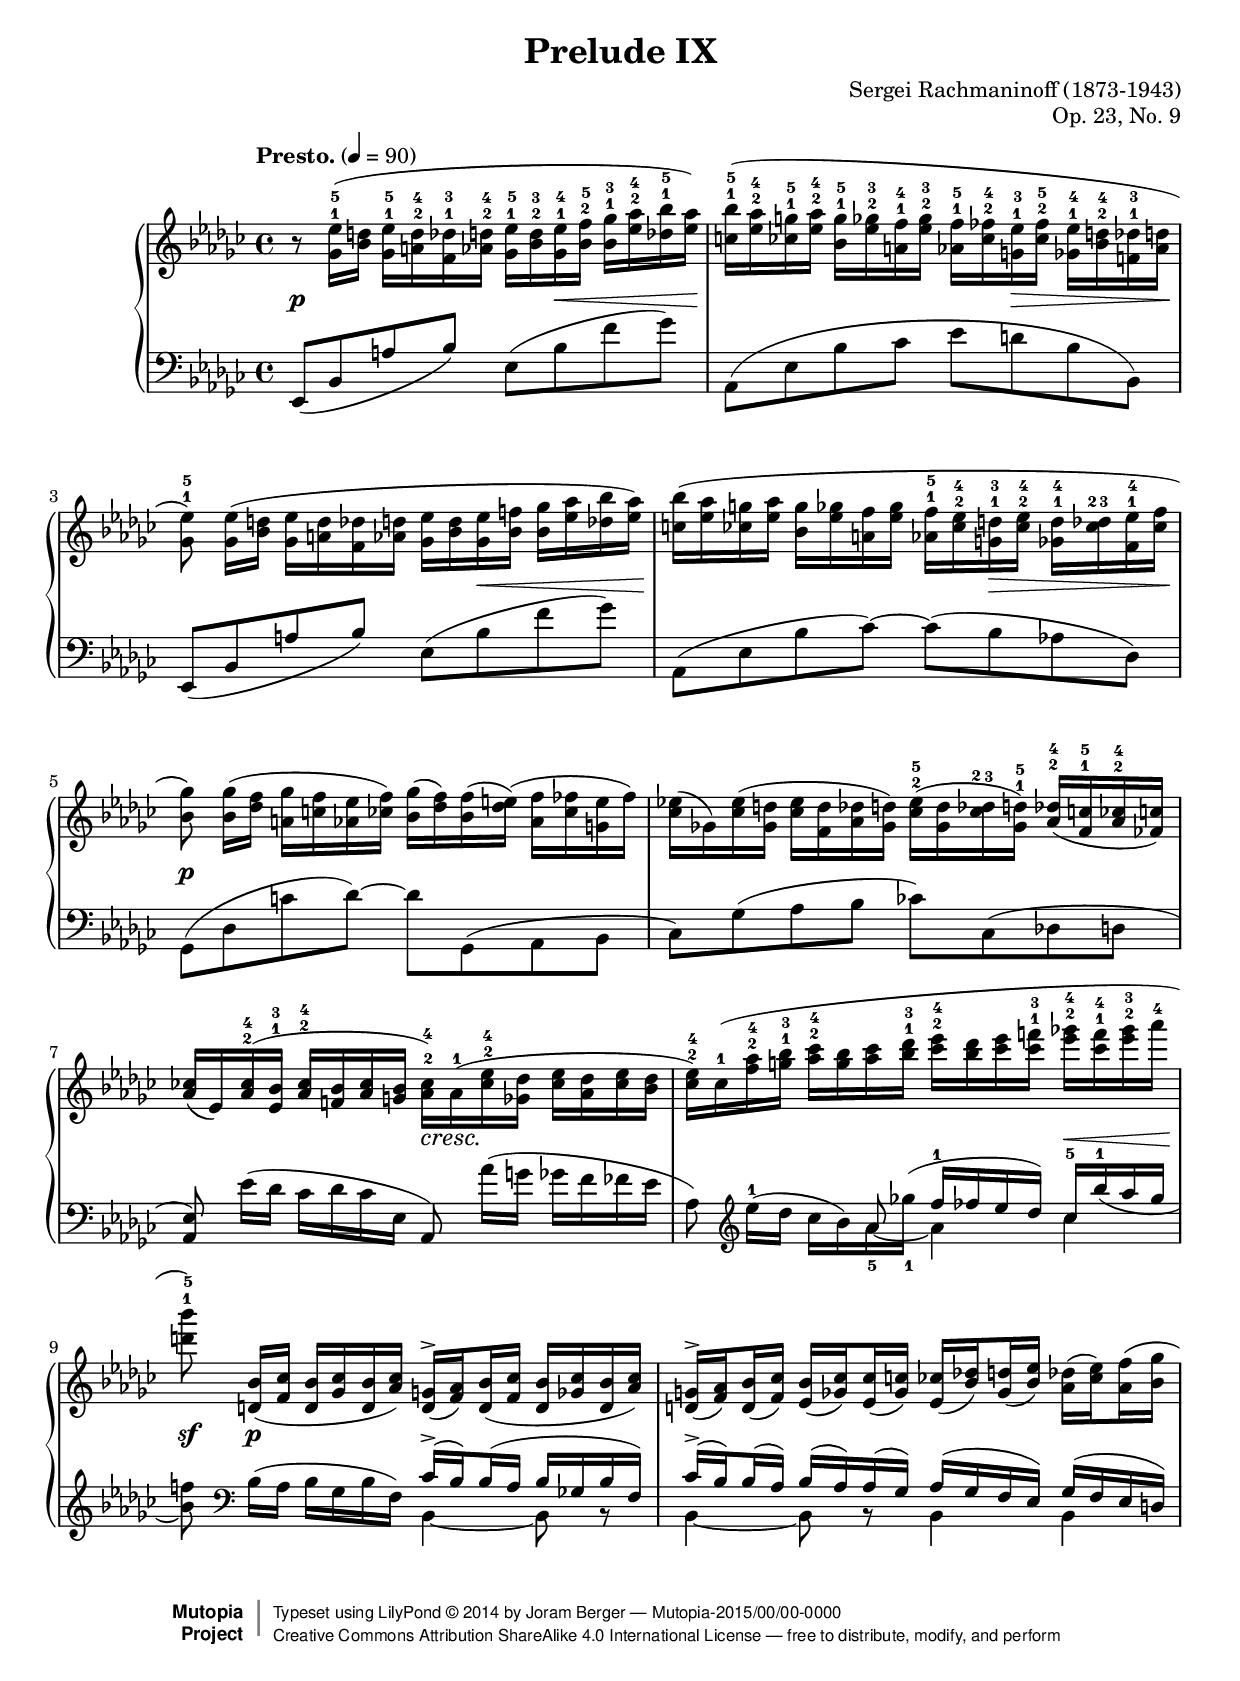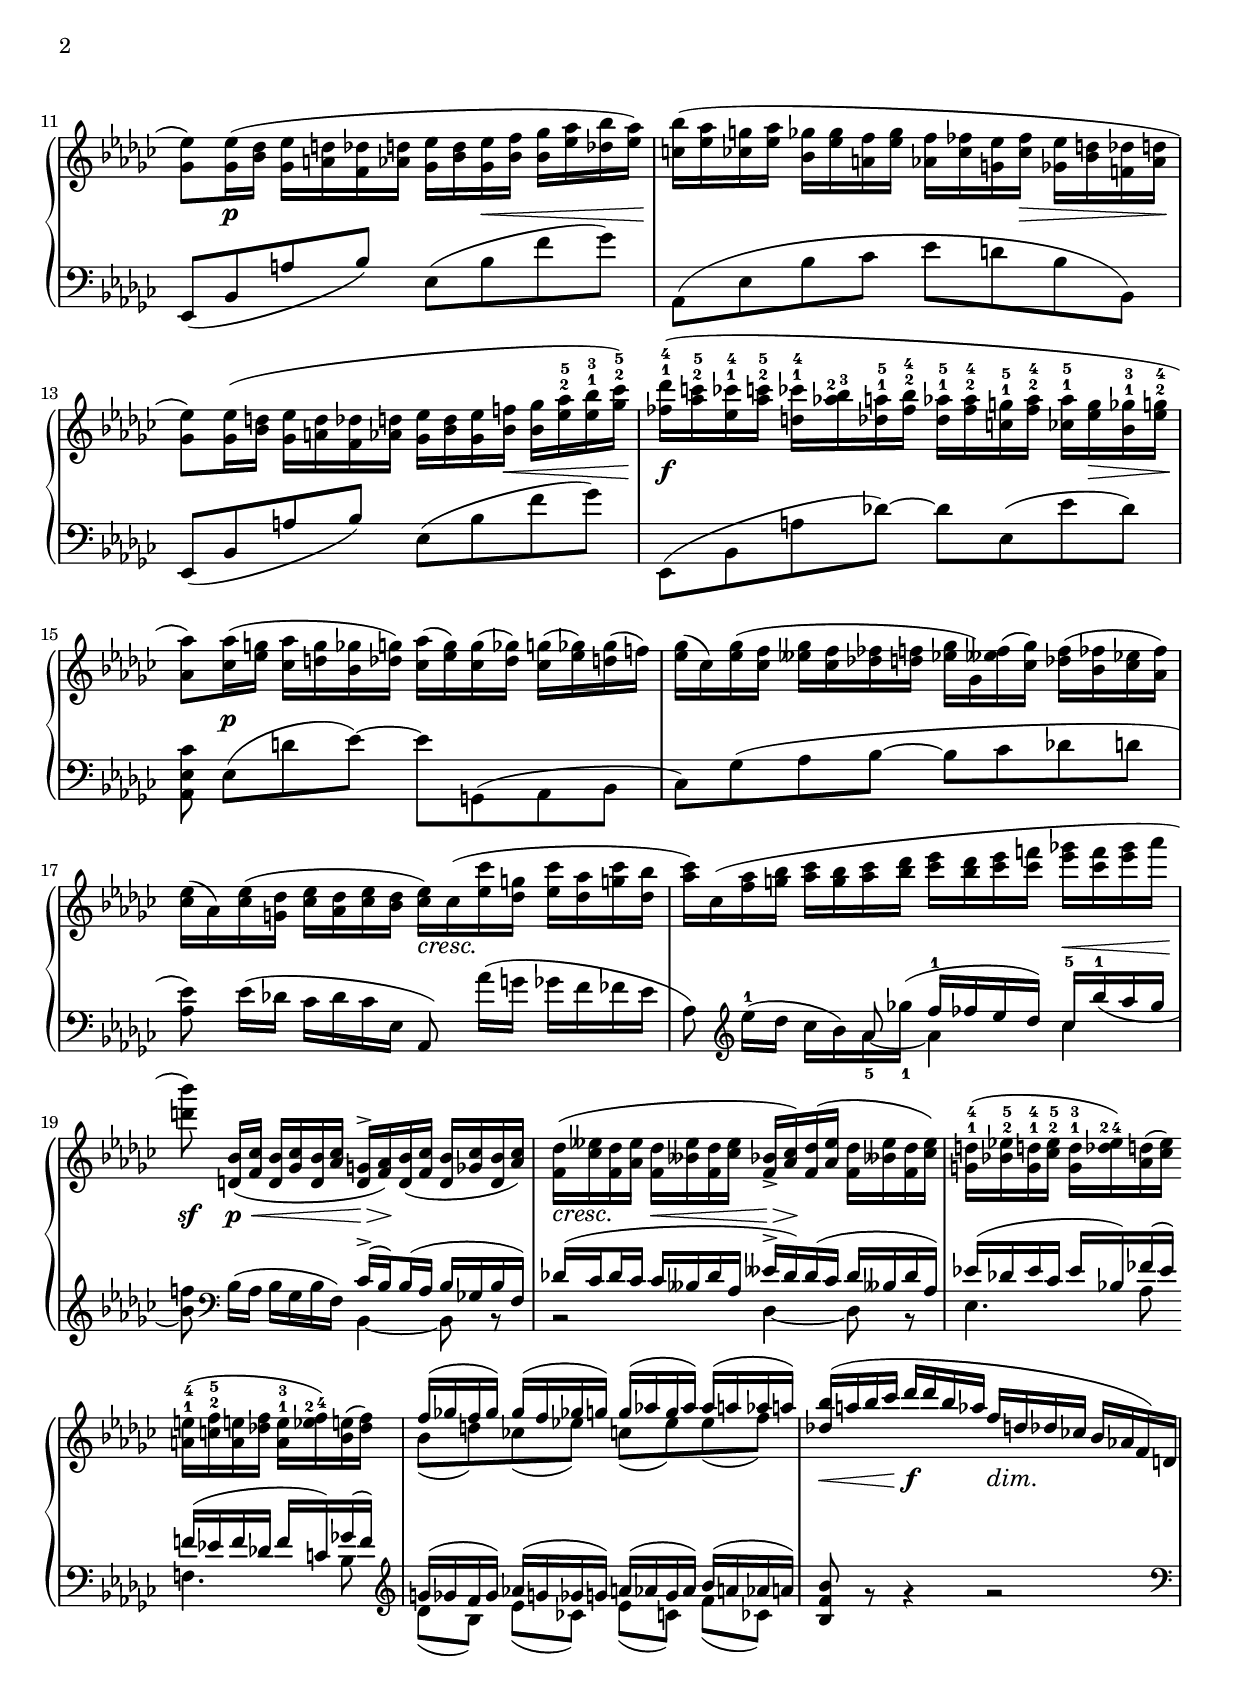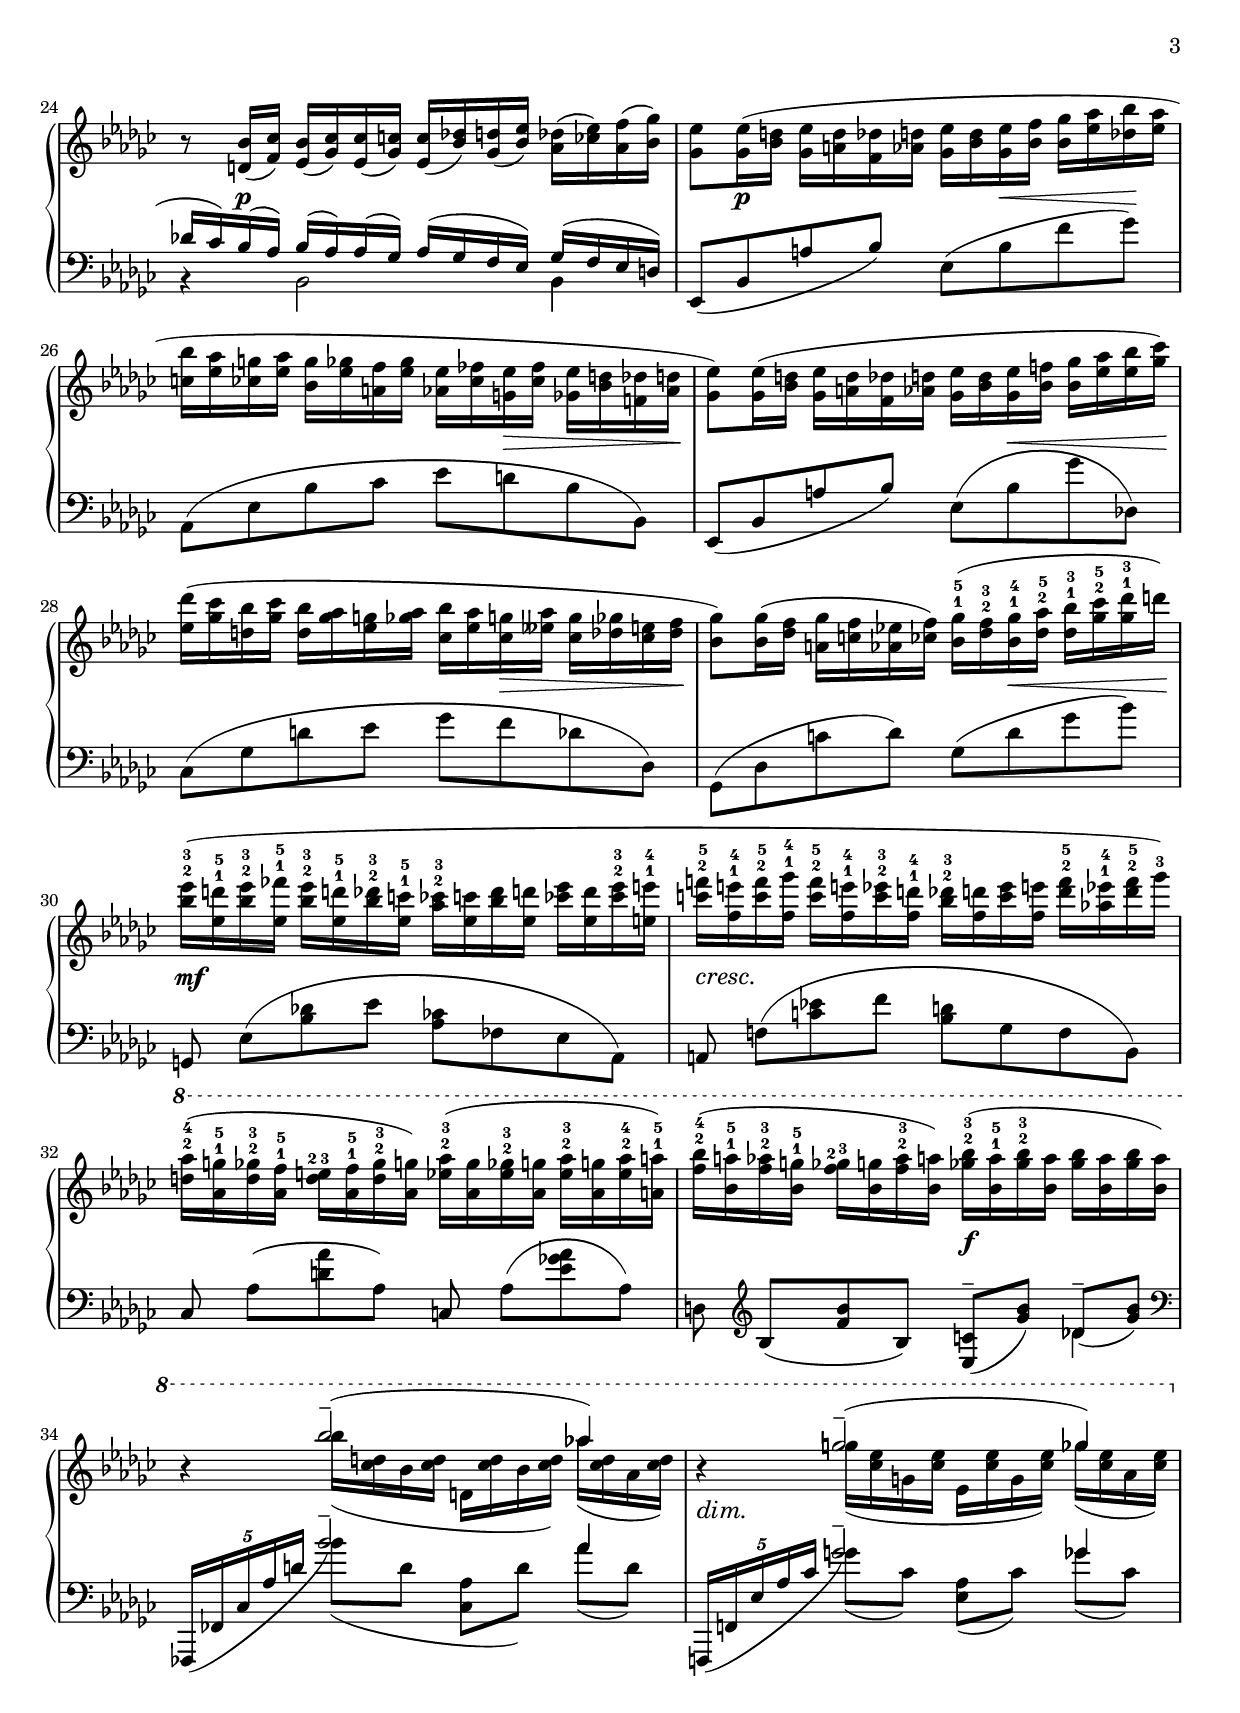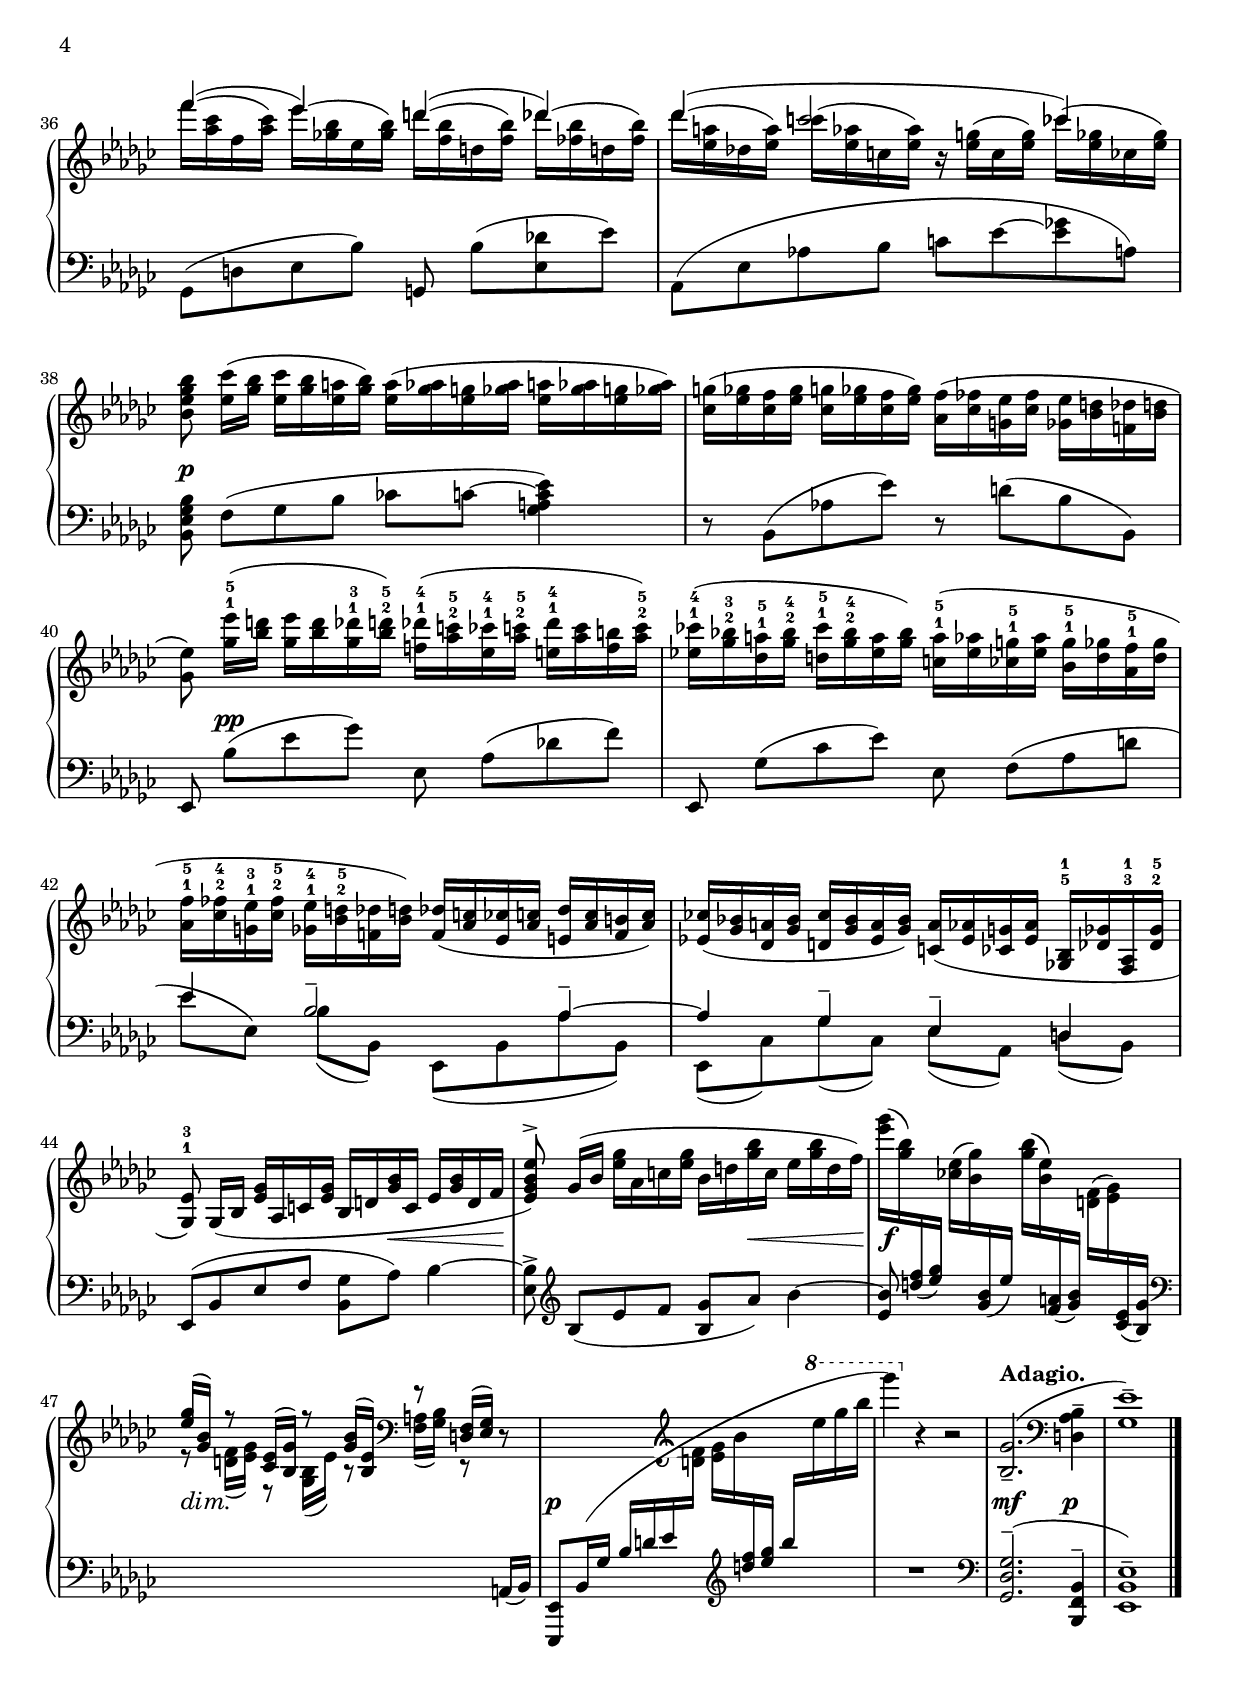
%%--------------------------------------------------------------------
% LilyPond typesetting of Rachmaninoff Prelude Op. 23 No. 5
%%--------------------------------------------------------------------

\version "2.19.16"
\language "deutsch"
\include "articulate.ly"

%\include "editorial-tools/edition-engraver/definitions.ily"

squeezeNotation = {
  \temporary \override Staff.AccidentalPlacement #'right-padding = #-0.05
  
  % TODO: also override LedgerLineSpanner.minimum-length-fraction
  
  % TODO: should use narrow accidentals when they're available,
  % http://code.google.com/p/lilypond/issues/detail?id=2203
  % TODO: only make the override if the stencil exists
  % (currently the function fails when the stencil is empty).
  \temporary \override Staff.Accidental #'stencil =
  #(lambda (grob)
     (ly:stencil-scale (ly:accidental-interface::print grob) 0.92 1))
  
  % TODO: design a narrow notehead glyph??
  % TODO: only make the override if the stencil exists
  % (currently the function fails when the stencil is empty).
  \temporary \override Staff.NoteHead #'stencil =
  #(lambda (grob)
     (ly:stencil-scale (ly:note-head::print grob) 0.96 1.02))
  
  % also, change tracking between letters (there is some snippet doing this)
  % TODO: only make the override if the stencil exists
  % (currently the function fails when the stencil is empty).
  \temporary \override Lyrics.LyricText #'stencil =
  #(lambda (grob)
     (ly:stencil-scale (lyric-text::print grob) 0.92 1))
}


% values between 17 and 19 look acceptable (some tweaks needed though)
#(set-global-staff-size 19.0) % 18

%----- Notes ---------------------------------------------------------
% - the choice between r and s in voices follows the Gutheil source,
%   however, LilyPond prefers to put them them in the order of the
%   voices, i.e. mostly below the staff.
% - stems and articulations are not always consistent in the source
% - the maintainer does not recommend the original tempo

%----- Known problems ------------------------------------------------
% - midi is not nice
% - quite some slurs would need further adjustments (\shape)
% - some hairpins could be better aligned (extra-offset)
% - there are many semiquaver rests at odd places
% - a larger staff size would be possible if clef changes required
%   less space (cf. m. 69 - 71). This would reduce the white space
%   between staves
% - there are 'Impossible or ambiguous (de)crescendo in MIDI.' errors
% - there may be typos

%--------Definitions and shorthands

%\include "openlilylib"
%\useLibrary Stylesheets
%\useNotationFont Greyerzer
%\displayNotationFonts

% shrink hairpin (like in second measure)
hairpin = {
  \once \override Hairpin.extra-offset = #'(0 . -0.8)
  \once \override Hairpin.height = 0.5
}

% same for the lower voice
hairpinII = {
  \once \override Hairpin.height = 0.5
}

shpeSL =  \shape #'((1 . -0.6) (1 . -0.8) (0 . 0) (0 . 0)) Slur

% switch from upper staff (main droite) to lower (main gauche) and vice versa
mg = { \change Staff = "mg" \voiceOne }
md = { \change Staff = "md" \voiceTwo }

% merge note heads of same pitches from different voices like in measure 41
merge = {
  \once \override Staff.NoteColumn.force-hshift = 0
}

% new dynamic mark: ff with white background for measure 24
whiteff = #(make-dynamic-script #{
  \markup \whiteout \pad-markup #0.4 \dynamic ff
#})

% new dynamic mark: pp leggiero for measure 84
ppLeg = #(make-dynamic-script #{
  \markup {
    \dynamic pp
    \with-dimensions #'(0 . 0) #'(0 . 0)
    \normal-text \italic leggiero
  }
#})

whit = 
\tweak #'extra-offset #'(0 . -4.4)
\tweak #'X-offset #-3.3
\tweak #'color #white
\tweak #'outside-staff-priority ##f
^\markup \rounded-box "  "

% move dynamics (either in x and y by a pair or in y by a number)
dyn =
#(define-music-function (parser location shift) (number-or-pair?)
   (_i "Shift dynamics.")
   (if (pair? shift)
       #{
         \once \override DynamicText.extra-offset = $shift
         \once \override DynamicTextSpanner.extra-offset = $shift
         \once \override Hairpin.extra-offset = $shift
       #}
       #{
         \once \override DynamicText.extra-offset = #(cons 0 shift)
         \once \override DynamicTextSpanner.extra-offset = #(cons 0 shift)
         \once \override Hairpin.extra-offset = #(cons 0 shift)
       #}))


% paper and header -------------------------------------

\paper {
  top-margin = 8\mm                              %-minimum top-margin: 8mm
  top-markup-spacing.basic-distance = #6         %-dist. from bottom of top margin to the first markup/title
  markup-system-spacing.basic-distance = #5      %-dist. from header/title to first system
  top-system-spacing.basic-distance = #12        %-dist. from top margin to system in pages with no titles
  last-bottom-spacing.basic-distance = #12       %-pads music from copyright block
  ragged-last = ##f
  ragged-bottom = ##f
  ragged-last-bottom = ##f
  page-count = #4
}

\header {
  % visible headers
  title = "Prelude IX"
  composer = "Sergei Rachmaninoff (1873-1943)"
  opus = "Op. 23, No. 9"

  % meta information and Mutopia headers
  date = "1901"
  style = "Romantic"
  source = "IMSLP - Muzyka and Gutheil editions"
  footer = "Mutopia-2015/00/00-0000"
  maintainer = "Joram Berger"
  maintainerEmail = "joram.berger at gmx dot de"
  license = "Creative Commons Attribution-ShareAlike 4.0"
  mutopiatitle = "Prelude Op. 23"
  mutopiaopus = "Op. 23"
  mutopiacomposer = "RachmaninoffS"
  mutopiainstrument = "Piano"
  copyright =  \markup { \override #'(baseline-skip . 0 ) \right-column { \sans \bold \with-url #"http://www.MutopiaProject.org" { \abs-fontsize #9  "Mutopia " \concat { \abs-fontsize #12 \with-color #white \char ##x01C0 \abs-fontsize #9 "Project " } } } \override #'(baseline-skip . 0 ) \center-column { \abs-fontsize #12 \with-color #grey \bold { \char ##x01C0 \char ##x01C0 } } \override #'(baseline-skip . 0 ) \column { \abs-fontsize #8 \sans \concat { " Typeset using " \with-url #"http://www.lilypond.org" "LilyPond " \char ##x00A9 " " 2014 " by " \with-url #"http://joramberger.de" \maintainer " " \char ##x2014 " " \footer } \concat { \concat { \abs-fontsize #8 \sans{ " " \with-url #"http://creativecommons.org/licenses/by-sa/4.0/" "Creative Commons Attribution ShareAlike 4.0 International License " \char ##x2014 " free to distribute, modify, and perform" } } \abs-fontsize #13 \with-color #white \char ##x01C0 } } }
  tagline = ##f
}

%----- musical content -----------------------------------------------------------

% right hand, upper voice
RHand = \relative c'' {
  % page 1
    \overrideTimeSignatureSettings
        #'(4 . 4)          % timeSignatureFraction
        #'(1 . 16)        % baseMomentFraction
        #'(2 2 4 4 4)         % beatStructure
        #'()                % beamExceptions
  \set fingeringOrientations = #'(up)
  \override Fingering.avoid-slur = #'inside
  %\omit Fingering
  %\fingeringOrientations #'(up) 
  r8 <ges-1 es'-5>16( <b d> <ges-1 es'-5> <a-2 d-4> <f-1 des'-3> <as-2 d-4> 
  <ges-1 es'-5> <b-2 d-3> <ges-1 es'-4> <b-2 f'-5> <b-1 ges'-3> <es-2 as-4> <des-1 b'-5> <es as>) |
  <c-1 b'-5>( <es-2 as-4> <ces-1 g'-5> <es-2 as-4> <b-1 g'-5> <es-2 ges-3> <a,-1 f'-4> <es'-2 ges-3>
  <as,-1 f'-5> <ces-2 fes-4> <g-1 es'-3> <ces-2 fes-5> <ges-1 es'-4> <b-2 d-4> <f-1 des'-3> <as d>
  \once \override Fingering.avoid-slur = #'outside
  <ges-1 es'-5>8)\noBeam <ges es'>16( <b d> <ges es'> <a d> <f des'> <as d> 
  <ges es'> <b d> <ges es'> <b f'> <b ges'> <es as> <des b'> <es as>) |
  <c b'>( <es as> <ces g'> <es as> <b g'> <es ges> <a, f'> <es' ges>
  <as,-1 f'-5> <ces-2 es-4> <g-1 d'-3> <ces-2 es-4> <ges-1 d'-4> <ces-2 des-3> <f,-1 es'-4> <ces' f> |
  \revert Fingering.avoid-slur
  <b ges'>8)\noBeam q16( <des f> <a ges'> <c f> <as es'> <ces f>)
  <b ges'>( <des f>) <b f'>( <des e>) (<as f'> <ces fes> <g e'> fes') |
  <ces es>( ges) <ces es>( <ges d'> <ces es> <f, d'> <as des> <ges d'>)
  <ces-2 es-5>( <ges d'> <ces-2 des-3> <ges-1 d'-5>) <as-2 des-4>( <f-1 c'-5> <as-2 ces-4> <fes c'>)
  <as ces>( es) <as-2 ces-4>( <es-1 b'-3> <as-2 ces-4> <f b> <as ces> <g b>
  <as-2 ces-4>) as-1( <ces-2 es-4> <ges des'> <ces es> <as des> <ces es> <b des> |
  <ces-2 es-4>) 
  \override Fingering.avoid-slur = #'inside
  ces-1( <f-2 as-4> <g-1 b-3> <as-2 ces-4> <g b> <as ces> <b-1 des-3>
  <ces-2 es-4> <b des> <ces es> <ces-1 f-3> <es-2 ges-4> <ces-1 f-4> <es-2 ges-3> as-4
  <d,-1 b'-5>8)\noBeam <d,, b'>16( <f ces'> <d b'> <ges ces> <d b'> <as' ces>)
  \once\set subdivideBeams = ##t
  \set baseMoment = #(ly:make-moment 1/8)
  \set beatStructure = #'(2 2 2 2)
  <d, g>^>( <f as>) <d b'>( <f ces'> <d b'> <ges ces> <d b'> <as' ces>) |
  \set subdivideBeams = ##t
  <d, g>^>( <f as>) <d b'>( <f ces'>) <es b'>( <ges ces>) <es ces'>( <ges c>)
  <es ces'>( <b' des>) <ges d'>( <b es>) <as des>( <ces es>) <as f'>( <b ges'> |
  \set subdivideBeams = ##f
  
  % page 2
  <ges es'>8) q16( <b des> <ges es'> <a d> <f des'> <as d> 
  <ges es'> <b d> <ges es'> <b f'> <b ges'> <es as> <des b'> <es as>) |
  <c b'>( <es as> <ces g'> <es as> <b ges'> <es ges> <a, f'> <es' ges>
  <as, f'> <ces fes> <g es'> <ces fes> <ges es'> <b d> <f des'> <as d> |
  <ges es'>8) q16( <b d> <ges es'> <a d> <f des'> <as d>
  <ges es'> <b d> <ges es'> <b f'> <b ges'> <es-2 as-5> <es-1 b'-3> <ges-2 ces-5>) |
  <fes-1 des'-4>( <as-2 c-5> <es-1 ces'-4> <as-2 c-5> <d,-1 ces'-4> <as'-2 b-3> <des,-1 a'-5> <fes-2 b-4>
  <des-1 as'-5> <fes-2 as-4> <c-1 g'-5> <fes-2 as-4> <ces-1 as'-5> <es g> <b-1 ges'-3> <es-2 g-4> |
  <as, as'>8) <ces as'>16( <es g> <ces as'> <d g> <b ges'> <des g>)
  <ces as'>( <es g>) <ces g'>( <des ges>) <ces g'>( <es ges>) <d ges>( f) |
  <es ges>( ces) <es ges>( <ces f> <eses ges> <ces f> <des fes> <d f>
  <es ges> ges,) <eses' f>( <ces ges'>) <des f>( <b fes'> <ces es> <as fes'>)
  <ces es>( as) <ces es>( <g des'> <ces es> <as des> <ces es> <b des>
  <ces es>) ces( <es ces'> <des g> <es ces'> <des as'> <g ces> <des b'> |
  <as' ces>) ces,( <f as> <g b> <as ces> <g b> <as ces> <b des>
  <ces es> <b des> <ces es> <ces f> <es ges> <ces f> <es ges> as |
  <d, b'>8)\noBeam <d,, b'>16( <f ces'> <d b'> <ges ces> <d b'> <as' ces>
  <d, g>^> <f as>) <d b'>( <f ces'> <d b'> <ges ces> <d b'> <as' ces>) |
  <f des'>( <ces' eses> <f, des'> <as eses'> <f des'> <heses eses> <f des'> <ces' eses>
  <f, b>-> <as ces>) <f des'>( <as eses'> <f des'> <heses eses> <f des'> <ces' eses>) |
  <g-1 d'-4>( <b-2 es-5> <g-1 d'-4> <ces-2 es-5> <g-1 d'-3> <des'-2 es-4>) <as d>( <ces es>)
  
  \squeezeNotation
  
  <a-1 e'-4>( <c-2 f-5> <a e'> <des f> <a-1 e'-3> <es'-2 f-4>) <b e>( <des f>) |
  <<
    {
      \voiceOne
      f16( ges f ges) ges( f ges g) g( as g as) as( a as a)
    }
    \new Voice {
      \voiceTwo
      b,='8( d) ces( es) c( es) es( f)
    }
  >>
  \oneVoice
  \undo \squeezeNotation
  s1
  % page 3
  r8 <d, b'>16( <f ces'>) <es b'>( <ges ces>) <es ces'>( <ges c>)
  <es c'>( <b' des>) <ges d'>( <b es>) <as des>( <ces es>) <as f'>( <b ges'>)
  <ges es'>8 q16( <b d> <ges es'> <a d> <f des'> <as d>
  <ges es'> <b d> <ges es'> <b f'> <b ges'> <es as> <des b'> <es as> |
  <c b'> <es as> <ces g'> <es as> <b g'> <es ges> <a, f'> <es' ges> 
  <as, es'> <ces fes> <g es'> <ces fes> <ges es'> <b d> <f des'> <as d> |
  <ges es'>8) q16( <b d> <ges es'> <a d> <f des'> <as d>
  <ges es'> <b d> <ges es'> <b f'> <b ges'> <es as> <es b'> <ges ces>) |
  <es des'>( <ges ces> <d b'> <ges ces> <d b'> <ges as> <es g> <ges as>
  <ces, b'> <es as> <ces g'> <eses as> <ces g'> <des ges> <ces e> <des f> |
  <b ges'>8) q16( <des f> <a ges'> <c f> <as es'> <ces f>)
  <b-1 ges'-5>( <des-2 f-3> <b-1 ges'-4> <des-2 as'-5> <des-1 b'-3> <ges-2 ces-5> <ges-1 des'-3> d') |
  <b-2 es-3>( <es,-1 d'-5> <b'-2 es-3> <es,-1 fes'-5> <b'-2 es-3> <es,-1 d'-5> <b'-2 des-3> <es,-1 c'-5>
  <as-2 ces-3> <es c'> <b' des> <es, d'> <ces' es> <es, d'> <ces'-2 es-3> <e,-1 e'-4> |
  <c'-2 f-5> <f,-1 e'-4> <c'-2 f-5> <f,-1 ges'-4> <c'-2 f-5> <f,-1 e'-4> <c'-2 es-3> <f,-1 d'-4>
  <b-2 des-3> <f d'> <c' es> <f, e'> <d'-2 f-5> <as-1 es'-4> <d-2 f-5> ges-3) |
  \ottava 1
  <d-2 as'-4>( <as-1 g'-5> <d-2 ges-3> <as-1 f'-5> <d-2 e-3> <as-1 f'-5> <d-2 ges-3> <as g'>)
  <es'-2 as-3>( <as, g'> <es'-2 ges-3> <as, g'> <es'-2 as-3> <as, g'> <es'-2 as-4> <a,-1 a'-5>) |
  <f'-2 b-4>( <b,-1 a'-5> <f'-2 as-3> <b,-1 g'-5> <f'-2 ges-3> <b, g'> <f'-2 as-3> <b, a'>)
  <ges'-2 b-3>( <b,-1 a'-5> <ges'-2 b-3> <b, a'> <ges' b> <b, a'> <ges' b> <b, a'>) |
  r4 << { b'2--( as4) } \\ { b16( <ces, d> b <ces d> d, <ces' d> b <ces d>) as'( <ces, d> as <ces d>) } >> |
  r4 << { g'2--( ges4) } \\ { g16( <ces, es> g <ces es> es, <ces' es> g <ces es>) ges'( <ces, es> as <ces es>) } >> |
  \ottava 0
  \pageBreak
  <<
    {
      \voiceOne
      f4( es) d( des) |
      des4( c2 ces4) |
    }
    \new Voice {
      \oneVoice % TODO: this follows the original (or \voiceTwo here?)
      \shpeSL
      f16( <as, ces> f <as ces>) \shpeSL es'( <ges, b> es <ges b>)
      \shpeSL
      d'( <f, b> d <f b>) \shpeSL des'( <fes, b> d <fes b>) |
      \shpeSL
      des'( <es, a> des <es a>) c'( <es, as> c <es as>)
      r <es g>( c <es g>) ces'( <es, ges> ces <es ges>) |
      
    }
  >>
  \oneVoice
  <b=' es ges b>8\noBeam <es ces'>16( <ges b> <es ces'> <ges b> <es a> <ges b>)
  <es a>16( <ges as> <es g> <ges as> <es a> <ges as> <es g> <ges as>) |
  <ces, g'>16( <es ges> <ces f> <es ges> <ces g'> <es ges> <ces f> <es ges>)
  <as, f'>16( <ces fes> <g es'> <ces fes> <ges es'> <b d> <f des'> <b d> |
  <ges es'>8)\noBeam <ges'-1 es'-5>16( <b d> <ges es'> <b d> <ges-1 des'-3> <b-2 d-5>)
  <f-1 des'-4>16( <as-2 c-5> <es-1 ces'-4> <as-2 c-5> <e-1 des'-4> <as c> <f h> <as-2 c-5>) |
  <es-1 ces'-4>16( <ges-2 b-3> <des-1 a'-5> <ges-2 b-4> <d-1 ces'-5> <ges-2 b-4> <es a> <ges b>)
  <c,-1 a'-5>16( <es as> <ces-1 g'-5> <es as> <b-1 g'-5> <d ges> <as-1 f'-5> <d ges> |
  <as-1 f'-5>16 <ces-2 fes-4> <g-1 es'-3> <ces-2 fes-5> <ges-1 es'-4> <b-2 d-5> <f des'> <b d>)
  <f des'>16( <as c> <es ces'> <as c> <e des'> <as c> <f h> <as c>) |
  <es ces'>16( <ges b> <des a'> <ges b> <d ces'> <ges b> <es a> <ges b>)
  <c, a'>16( <es as> <ces g'> <es as> <b-1 ges-5> <des ges> <as-1 f-3> <des-2 ges-5> |
  <ges,-1 es'-3>8)\noBeam ges16( b <es ges> as, c <es ges> 
  b16 d <ges b> c, es <ges b> d f |
  <es ges b es>8^>)\noBeam ges16( b <es ges> as, c <es ges>
  b d <ges b> c, es <ges b> d f)
  \once \override Beam.positions = #'(-4 . -5)
  \override Beam.damping = 3
  <es'=''' ges>16( <ges, b>)
  \change Staff = "mg" <d f>( <es ges>)
  \change Staff = "md" <ces es>( <b ges'>)
  \change Staff = "mg" <ges b>( es')
  \change Staff = "md" <ges b>( <b, es>)
  \change Staff = "mg" <f a>( <ges b>)
  \change Staff = "md" <d f>( <es ges>)
  \change Staff = "mg" <ces es>( <b ges'>)
  \change Staff = "md"
  \voiceOne
  \break
  <es'='' ges>16( <ges, b>) r8 <ces, es>16( <b ges'>) r8 <ges' b>16( <b, es>)
  \clef bass r8 <d, f>16( <es ges>) \oneVoice r8 |
  \change Staff = "mg"
  \override Staff.Clef.layer = 2
  <es,, es'>8 
  \shape #'((0 . -2) (2 . 1.5) (-3 . 0) (0 . -0.5)) Slur
  b''16( ges' b d es 
  \once \override Staff.Clef.whiteout = ##t
  \override Score.OttavaBracket.padding = 1
  \change Staff = "md" \clef treble <d f>\whit <es ges> b'
  \change Staff = "mg" \clef treble <d f> <es ges> b'
  \change Staff = "md" \ottava 1 es ges b |
  ges'4)
  
  \ottava 0
  r4 r2 |
  <b,,,,= ges'>2.--( \clef bass <d, as' b>4-- | <ges es'>1--)
  \bar "|."
}


% left hand, upper voice
LHand = \relative c, {
  % page 1
  es8( b' a' b) es,( b' f' ges) | as,,( es' b' ces es d b b,) |
  es,8( b' a' b) es,( b' f' ges) | as,,( es' b' ces) ~ ces( b as des,) |
  ges,( des' c' des) ~ des ges,,( as b | ces)  ges'( as b ces) ces,( des d |
  <as es'>)\noBeam es''16( des ces des ces es, as,8)\noBeam as''16( g ges f fes es |
  as,8)\noBeam \clef treble es''16-1( des ces b) 
  <<
    { \voiceTwo as-5 ges'-1^( \voiceOne f-1 fes es des) ces-5 b'-1_( as ges | }
    \new Voice { \voiceOne as,8 _~ \voiceTwo as4 ces } >>
  \oneVoice
  <b f'>8)\noBeam \clef bass b,16( as b ges b f) 
  <<
    { \voiceOne 
      \once\set subdivideBeams = ##t
      \set baseMoment = #(ly:make-moment 1/8)
      \set beatStructure = #'(2 2 2 2)
      ces'->( b) b( as b ges b f) |
      \once\set subdivideBeams = ##t
      ces'->( b) b( as) b( as) as( ges) as( ges f es) ges( f es d) | }
    \new Voice \with { \override Rest.staff-position = #-2 }
    { \voiceTwo b4 ~ b8 r | b4 ~ b8 r b4 b }
  >>
  \oneVoice
  es,8( b' a' b) es,( b ' f' ges) | as,,( es' b' ces es d b b,) |
  es,8( b' a' b) es,( b ' f' ges) | es,,( b' a' des) ~ des es,( es' des) |
  <as, es' ces'>\noBeam es'( d' es) ~ es g,,( as b | ces) ges'( as b ~ b ces des d |
  <as es'>)\noBeam es'16( des ces des ces es, as,8)\noBeam as''16( g ges f fes es |
  as,8)\noBeam \clef treble es''16-1( des ces b) 
  <<
    { \voiceTwo as-5 ges'-1^( \voiceOne f-1 fes es des) ces-5 b'-1_( as ges | }
    \new Voice { \voiceOne as,8 _~ \voiceTwo as4 ces } >>
  \oneVoice
  <b f'>8)\noBeam \clef bass b,16( as b ges b f) 
  <<
    { \voiceOne 
      \once\set subdivideBeams = ##t
      \set baseMoment = #(ly:make-moment 1/8)
      \set beatStructure = #'(2 2 2 2)
      ces'->( b) b( as b ges b f) |
      \once\set subdivideBeams = ##t
      \override Script.avoid-slur = #'inside
      des'( ces des ces ces heses des as eses'-> des) des( ces des heses des as) |
      es'( des es ces es b) fes'( es) \bar "" \break 
      \squeezeNotation
      f( es f des f c) ges'( f) \noBreak
      \clef treble
      g( ges f ges) as( g ges g) a( as g as) b( a as a) | \noBreak
      \change Staff = "md"
      <des b'>16( a' b ces des des b as f d des ces b as f d
      \undo \squeezeNotation
      \pageBreak
      \change Staff = "mg"
      \clef bass
      des ces) b( as) b( as) as( ges) as( ges f es) ges( f es d)
    }
    \new Voice \with { \override Rest.staff-position = #-2 }
    { \voiceTwo b=,4 ~ b8 r | r2 des4 ~ des8 r | es4. as8 f4. b8 |
      des8[( b]) es[( ces]) es[( c]) f[( ces])
      \oneVoice <b f' b>8 r r4 r2 |
      \voiceTwo r4 b,2 b4 |
    }
  >>
  \oneVoice
  es,=,8( b' a' b) es,( b' f' ges) |
  as,,( es' b' ces es d b b,) | es,( b' a' b) es,( b' ges' des,) |
  ces( ges' d' es ges f des des,) | ges,( des' c' des) ges,( des' ges b) |
  g,,\noBeam es'( <b' des> es <as, ces> fes es as,) |
  a\noBeam f'( <c' es> f <b, d> ges f b,) |
  ces\noBeam as'( <d as'> as) c,\noBeam as'( <es' ges as> as,) |
  d, \clef treble b'[( <f' b> b,]) <es, c'>^-[( <ges' b>]) 
  << 
    { 
      \voiceOne
      des--_( <ges b>) |
      \clef bass
      \oneVoice \tuplet 5/4 { fes,,,=,,16( fes' ces' as' d } \voiceOne b'2--) as4 |
      \oneVoice \tuplet 5/4 { f,,,=,,16( f' es' as ces } \voiceOne g'2--) ges4 |
    }
    \new Voice {
      \voiceTwo
      des4 |
      s4 b'8( d, <ces, as'>[ d']) as'( d,) |
      s4 g8( ces,) <es, as>[( ces']) ges'( ces,) |
  } >>
  \oneVoice
  ges,8( d' es b') g, b'[( <des es,> es]) |
  as,,8( es' as b c es ~ <es ges> a,) |
  <b, es ges b>8 f'[( ges b] ces c ~ <ges a c es>4) |
  r8 b,( as' es') r d( b b,) |
  es,8 b''[( es ges]) es, as[( des f]) |
  es,,8 ges'[( ces es]) es,
  << 
    {
      \voiceOne
      s4. |
      es'4 b2-- as4-- ~ |
      as4 ges-- es-- d
    }
    \new Voice {
      \oneVoice
      f=8( as d |
      \voiceTwo
      es[ es,]) b'( b,) es,( b' as' b,) |
      es,( ces') ges'( ces,) es[( as,]) d[( b]) |
    }
  >>
  \oneVoice
  es,=,8( b' es f <b, ges'> as') b4 ~ |
  <es, b'>8-> \clef treble b'[( es f] <b, ges'> as') b4 ~ |
  <es, b'>8 s2.. |
  \clef bass
  \md r8 <d f>16( <es ges>) r8 <ges, b>16( es') r8 <f, a>16( <ges b>) r8
  \change Staff = "mg" \oneVoice a,=,16( b) |
  s1 |
  R1 |
  \clef bass
  <ges des' ges>2.^-^( <b, f' b>4^- |
  <es b' es>1^-)
  
  
}



%------------ Dynamics

dynamics = {
  \tempo "Presto." 4 = 90
  s2\p s8 s4.\< | s2\! s8 s4.\> |
  s2\! s8 s4.\< | s2\! s8 s4.\> | 
  s1\p | s |
  s2 s\cresc | s s4 s\< |
  s8\sf s2..\p | s1 | \pageBreak
  % page 2
  s8 s4.\p s8 s\< s s | s2\! s8. s4\> s16\! |
  s2 s8. s4\< s16 | s2.\f s16 s8.\> |\break
  s8\! s2..\p | s1 |\break
  s2 s\cresc | s2. s4\< |
  s8\sf s\p\< s s s16\> s\! s4. | s8\cresc s s\< s s16\> s\! s4. |
  s1 | s | s4\< s\f s2\dim |\break
  s8\! s2..\p | s8 s4.\p s8 s\< s16 s s\! s | s2 s8 s4\> s16 s\! |
  s2 s8 s4\< s16 s\! | s2 s8 s4\> s16 s\! | s2 s8 s4\< s16 s\! |
  s1\mf |
  s1\cresc |
  s1 | s2 s2\f |
  s1 |
  s1\dim |
  s1 | s1 |
  s1\p |
  s1 | 
  s8 s2..\pp |
  s1*3 |
  s2 s8 s4\< s16 s\! |
  s2 s8 s4\< s16 s\! |
  s1\f |
  s1\dim |
  s1\p |
  s1 |
  \tempo "Adagio."
  s2.\mf s4\p |
  s1  \bar "|."
}


%\editionMod fullscore 2 1/4 edition.Staff.B \once \override NoteHead #'color = #red
%\addEdition fullscore
%-------Typeset music
\score {
  \new PianoStaff <<
    \new Staff = "md"
    %\with { \consists \editionEngraver edition }
    <<
      \clef treble \key es \minor
      \new Voice \RHand
    >>
    \new Dynamics <<
      \dynamics
      %\breaks
    >>
    \new Staff = "mg"
    %\with { \consists \editionEngraver edition }
    <<
      \clef bass \key es \minor
      \new Voice \LHand
    >>
  >>
  \layout {
    \accidentalStyle piano
    \context {
      \Score
      %\omit TupletNumber
      \omit TupletBracket
      \override DynamicTextSpanner.style = #'none
      \override TupletNumber.font-series = #'bold
      \mergeDifferentlyHeadedOff
      \override StaffGrouper.staff-staff-spacing.basic-distance = 11
      \override DynamicLineSpanner.staff-padding = #3.5
      %\consists \editionEngraver my.test % set this to your "global" tag-path
    }
    %\context {
    %  \Voice
      %\consists \editionEngraver ##f % a tag-path of value #f inherits from the parent context
   %}
  }
}
  
% generate midi
\score{
  \unfoldRepeats \articulate 
  \new PianoStaff 
  \with { midiInstrument = "acoustic grand" }
  %\consists \editionEngraver edition }
  <<
    \new Staff = "md" \new Voice << \dynamics \RHand >>
    \new Staff = "mg" \new Voice << \dynamics \LHand >>
  >>
  \midi {
    \tempo 4 = 152
    \context {
      \Score
      midiMinimumVolume = #0.3
      midiMaximumVolume = #1
    }
  }
}
